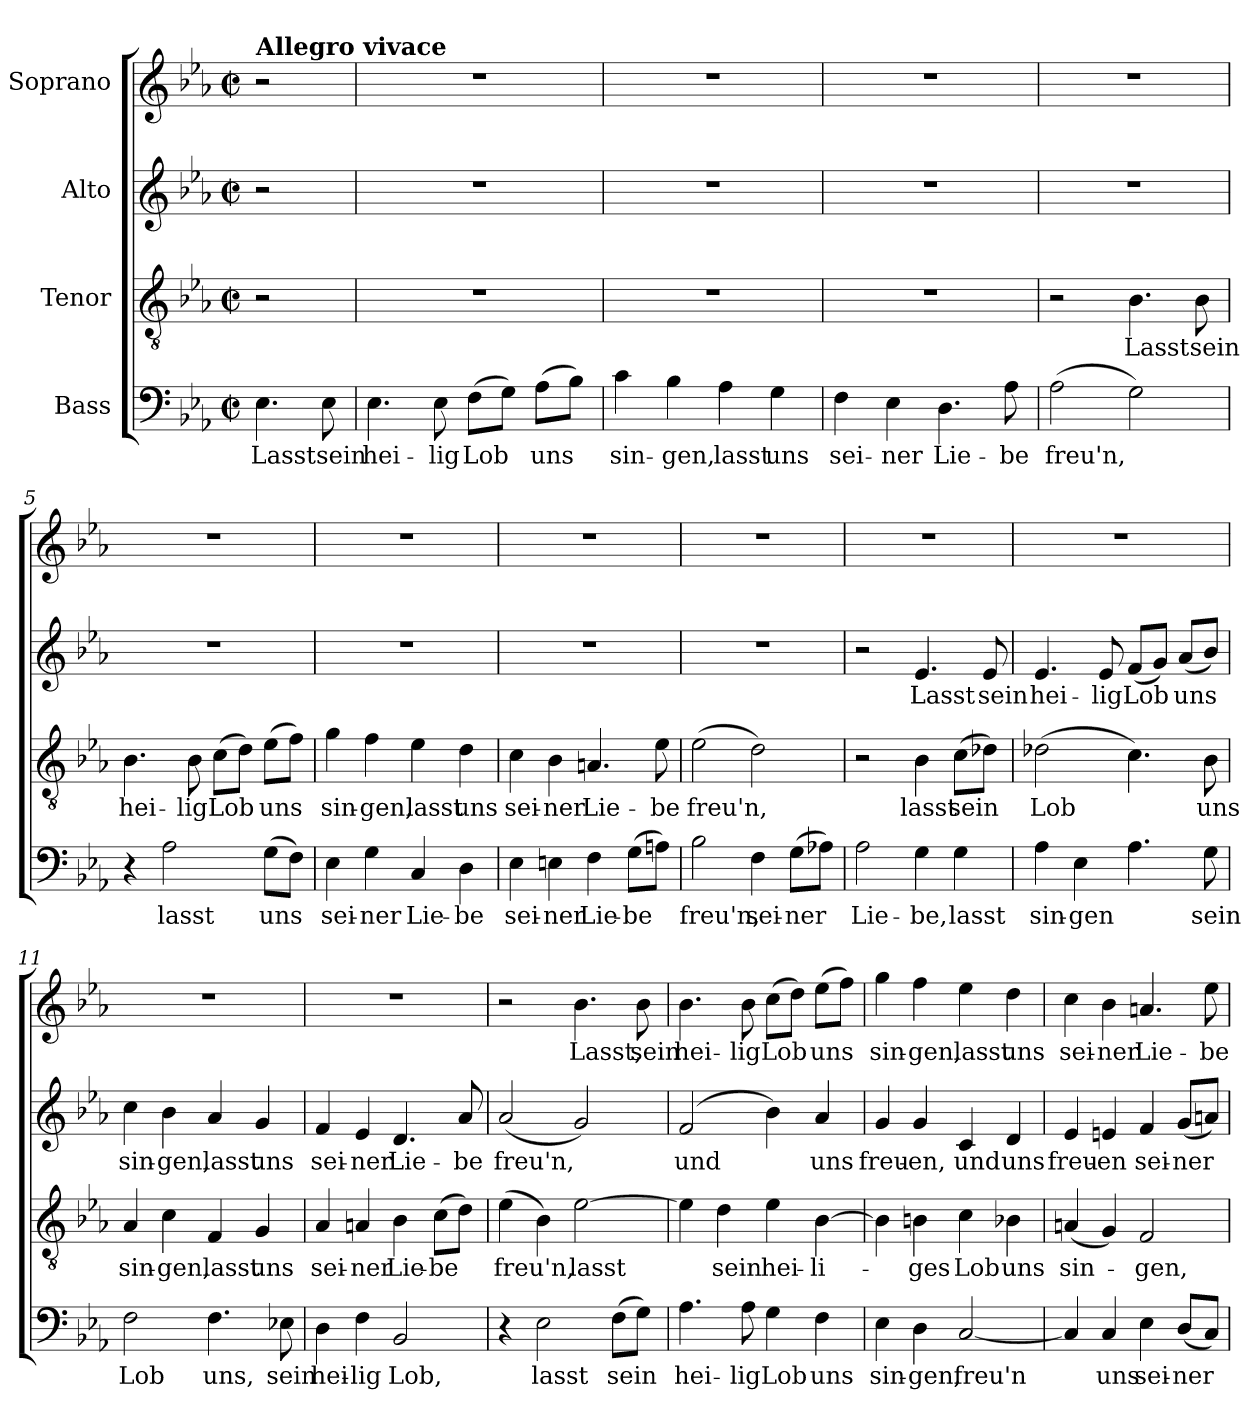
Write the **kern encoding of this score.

**kern	**text	**kern	**text	**kern	**text	**kern	**text
*part4	*part4	*part3	*part3	*part2	*part2	*part1	*part1
*staff4	*staff4	*staff3	*staff3	*staff2	*staff2	*staff1	*staff1
*I"Bass	*	*I"Tenor	*	*I"Alto	*	*I"Soprano	*
*clefF4	*	*clefGv2	*	*clefG2	*	*clefG2	*
*k[b-e-a-]	*	*k[b-e-a-]	*	*k[b-e-a-]	*	*k[b-e-a-]	*
*E-:	*	*E-:	*	*E-:	*	*E-:	*
*M2/2	*	*M2/2	*	*M2/2	*	*M2/2	*
*met(c|)	*	*met(c|)	*	*met(c|)	*	*met(c|)	*
=	=	=	=	=	=	=	=
!	!	!	!	!	!	!LO:TX:a:B:t=Allegro vivace	!
!	!LO:LY:b	!	!	!	!	!	!
4.E-\	Lasst	2r	.	2r	.	2r	.
!	!LO:LY:b	!	!	!	!	!	!
8E-\	sein	.	.	.	.	.	.
=1	=1	=1	=1	=1	=1	=1	=1
!	!LO:LY:b	!	!	!	!	!	!
4.E-\	hei-	1r	.	1r	.	1r	.
!	!LO:LY:b	!	!	!	!	!	!
8E-\	-lig	.	.	.	.	.	.
!	!LO:LY:b	!	!	!	!	!	!
(>8F\L	Lob	.	.	.	.	.	.
8G\J)	.	.	.	.	.	.	.
!	!LO:LY:b	!	!	!	!	!	!
(>8A-\L	uns	.	.	.	.	.	.
8B-\J)	.	.	.	.	.	.	.
=2	=2	=2	=2	=2	=2	=2	=2
!	!LO:LY:b	!	!	!	!	!	!
4c\	sin-	1r	.	1r	.	1r	.
!	!LO:LY:b	!	!	!	!	!	!
4B-\	-gen,	.	.	.	.	.	.
!	!LO:LY:b	!	!	!	!	!	!
4A-\	lasst	.	.	.	.	.	.
!	!LO:LY:b	!	!	!	!	!	!
4G\	uns	.	.	.	.	.	.
=3	=3	=3	=3	=3	=3	=3	=3
!	!LO:LY:b	!	!	!	!	!	!
4F\	sei-	1r	.	1r	.	1r	.
!	!LO:LY:b	!	!	!	!	!	!
4E-\	-ner	.	.	.	.	.	.
!	!LO:LY:b	!	!	!	!	!	!
4.D\	Lie-	.	.	.	.	.	.
!	!LO:LY:b	!	!	!	!	!	!
8A-\	-be	.	.	.	.	.	.
!!LO:LB:g=z
=4	=4	=4	=4	=4	=4	=4	=4
!	!LO:LY:b	!	!	!	!	!	!
(>2A-\	freu'n,	2r	.	1r	.	1r	.
!	!	!	!LO:LY:b	!	!	!	!
2G\)	.	4.B-\	Lasst	.	.	.	.
!	!	!	!LO:LY:b	!	!	!	!
.	.	8B-\	sein	.	.	.	.
=5	=5	=5	=5	=5	=5	=5	=5
!	!	!	!LO:LY:b	!	!	!	!
4r	.	4.B-\	hei-	1r	.	1r	.
!	!LO:LY:b	!	!	!	!	!	!
2A-\	lasst	.	.	.	.	.	.
!	!	!	!LO:LY:b	!	!	!	!
.	.	8B-\	-lig	.	.	.	.
!	!	!	!LO:LY:b	!	!	!	!
.	.	(>8c\L	Lob	.	.	.	.
.	.	8d\J)	.	.	.	.	.
!	!LO:LY:b	!	!LO:LY:b	!	!	!	!
(>8G\L	uns	(>8e-\L	uns	.	.	.	.
8F\J)	.	8f\J)	.	.	.	.	.
=6	=6	=6	=6	=6	=6	=6	=6
!	!LO:LY:b	!	!LO:LY:b	!	!	!	!
4E-\	sei-	4g\	sin-	1r	.	1r	.
!	!LO:LY:b	!	!LO:LY:b	!	!	!	!
4G\	-ner	4f\	-gen,	.	.	.	.
!	!LO:LY:b	!	!LO:LY:b	!	!	!	!
4C/	Lie-	4e-\	lasst	.	.	.	.
!	!LO:LY:b	!	!LO:LY:b	!	!	!	!
4D\	-be	4d\	uns	.	.	.	.
=7	=7	=7	=7	=7	=7	=7	=7
!	!LO:LY:b	!	!LO:LY:b	!	!	!	!
4E-\	sei-	4c\	sei-	1r	.	1r	.
!	!LO:LY:b	!	!LO:LY:b	!	!	!	!
4En\	-ner	4B-\	-ner	.	.	.	.
!	!LO:LY:b	!	!LO:LY:b	!	!	!	!
4F\	Lie-	4.An/	Lie-	.	.	.	.
!	!LO:LY:b	!	!	!	!	!	!
(>8G\L	-be	.	.	.	.	.	.
!	!	!	!LO:LY:b	!	!	!	!
8An\J)	.	8e-\	-be	.	.	.	.
!!LO:PB:g=z
=8	=8	=8	=8	=8	=8	=8	=8
!	!LO:LY:b	!	!LO:LY:b	!	!	!	!
2B-\	freu'n,	(>2e-\	freu'n,	1r	.	1r	.
!	!LO:LY:b	!	!	!	!	!	!
4F\	sei-	2d\)	.	.	.	.	.
!	!LO:LY:b	!	!	!	!	!	!
(>8G\L	-ner	.	.	.	.	.	.
8A-X\J)	.	.	.	.	.	.	.
=9	=9	=9	=9	=9	=9	=9	=9
!	!LO:LY:b	!	!	!	!	!	!
2A-\	Lie-	2r	.	2r	.	1r	.
!	!LO:LY:b	!	!LO:LY:b	!	!LO:LY:b	!	!
4G\	-be,	4B-\	lasst	4.e-/	Lasst	.	.
!	!LO:LY:b	!	!LO:LY:b	!	!	!	!
4G\	lasst	(>8c\L	sein	.	.	.	.
!	!	!	!	!	!LO:LY:b	!	!
.	.	8d-X\J)	.	8e-/	sein	.	.
=10	=10	=10	=10	=10	=10	=10	=10
!	!LO:LY:b	!	!LO:LY:b	!	!LO:LY:b	!	!
4A-\	sin-	(>2d-X\	Lob	4.e-/	hei-	1r	.
!	!LO:LY:b	!	!	!	!	!	!
4E-\	-gen	.	.	.	.	.	.
!	!	!	!	!	!LO:LY:b	!	!
.	.	.	.	8e-/	-lig	.	.
!	!	!	!	!	!LO:LY:b	!	!
4.A-\	.	4.c\)	.	(<8f/L	Lob	.	.
.	.	.	.	8g/J)	.	.	.
!	!	!	!	!	!LO:LY:b	!	!
.	.	.	.	(<8a-/L	uns	.	.
!	!LO:LY:b	!	!LO:LY:b	!	!	!	!
8G\	sein	8B-\	uns	8b-/J)	.	.	.
=11	=11	=11	=11	=11	=11	=11	=11
!	!LO:LY:b	!	!LO:LY:b	!	!LO:LY:b	!	!
2F\	Lob	4A-/	sin-	4cc\	sin-	1r	.
!	!	!	!LO:LY:b	!	!LO:LY:b	!	!
.	.	4c\	-gen,	4b-\	-gen,	.	.
!	!LO:LY:b	!	!LO:LY:b	!	!LO:LY:b	!	!
4.F\	uns,	4F/	lasst	4a-/	lasst	.	.
!	!	!	!LO:LY:b	!	!LO:LY:b	!	!
.	.	4G/	uns	4g/	uns	.	.
!	!LO:LY:b	!	!	!	!	!	!
8E-X\	sein	.	.	.	.	.	.
!!LO:LB:g=z
=12	=12	=12	=12	=12	=12	=12	=12
!	!LO:LY:b	!	!LO:LY:b	!	!LO:LY:b	!	!
4D\	hei-	4A-/	sei-	4f/	sei-	1r	.
!	!LO:LY:b	!	!LO:LY:b	!	!LO:LY:b	!	!
4F\	-lig	4An/	-ner	4e-/	-ner	.	.
!	!LO:LY:b	!	!LO:LY:b	!	!LO:LY:b	!	!
2BB-/	Lob,	4B-\	Lie-	4.d/	Lie-	.	.
!	!	!	!LO:LY:b	!	!	!	!
.	.	(>8c\L	-be	.	.	.	.
!	!	!	!	!	!LO:LY:b	!	!
.	.	8d\J)	.	8a-/	-be	.	.
=13	=13	=13	=13	=13	=13	=13	=13
!	!	!	!LO:LY:b	!	!LO:LY:b	!	!
4r	.	(>4e-\	freu'n,	(<2a-/	freu'n,	2r	.
!	!LO:LY:b	!	!	!	!	!	!
2E-\	lasst	4B-\)	.	.	.	.	.
!	!	!	!LO:LY:b	!	!	!	!LO:LY:b
.	.	[2e-\	lasst	2g/)	.	4.b-\	Lasst,
!	!LO:LY:b	!	!	!	!	!	!
(>8F\L	sein	.	.	.	.	.	.
!	!	!	!	!	!	!	!LO:LY:b
8G\J)	.	.	.	.	.	8b-\	sein
=14	=14	=14	=14	=14	=14	=14	=14
!	!LO:LY:b	!	!	!	!LO:LY:b	!	!LO:LY:b
4.A-\	hei-	4e-\]	.	(2f/	und	4.b-\	hei-
!	!	!	!LO:LY:b	!	!	!	!
.	.	4d\	sein	.	.	.	.
!	!LO:LY:b	!	!	!	!	!	!LO:LY:b
8A-\	-lig	.	.	.	.	8b-\	-lig
!	!LO:LY:b	!	!LO:LY:b	!	!	!	!LO:LY:b
4G\	Lob	4e-\	hei-	4b-\)	.	(>8cc\L	Lob
.	.	.	.	.	.	8dd\J)	.
!	!LO:LY:b	!	!LO:LY:b	!	!LO:LY:b	!	!LO:LY:b
4F\	uns	[4B-\	-li-	4a-/	uns	(>8ee-\L	uns
.	.	.	.	.	.	8ff\J)	.
=15	=15	=15	=15	=15	=15	=15	=15
!	!LO:LY:b	!	!	!	!LO:LY:b	!	!LO:LY:b
4E-\	sin-	4B-\]	.	4g/	freu-	4gg\	sin-
!	!LO:LY:b	!	!LO:LY:b	!	!LO:LY:b	!	!LO:LY:b
4D\	-gen,	4Bn\	-ges	4g/	-en,	4ff\	-gen,
!	!LO:LY:b	!	!LO:LY:b	!	!LO:LY:b	!	!LO:LY:b
[2C/	freu'n	4c\	Lob	4c/	und	4ee-\	lasst
!	!	!	!LO:LY:b	!	!LO:LY:b	!	!LO:LY:b
.	.	4B-X\	uns	4d/	uns	4dd\	uns
!!LO:LB:g=z
=16	=16	=16	=16	=16	=16	=16	=16
!	!	!	!LO:LY:b	!	!LO:LY:b	!	!LO:LY:b
4C/]	.	(<4An/	sin-	4e-/	freu-	4cc\	sei-
!	!LO:LY:b	!	!	!	!LO:LY:b	!	!LO:LY:b
4C/	uns	4G/)	.	4en/	-en	4b-\	-ner
!	!LO:LY:b	!	!LO:LY:b	!	!LO:LY:b	!	!LO:LY:b
4E-\	sei-	2F/	-gen,	4f/	sei-	4.an/	Lie-
!	!LO:LY:b	!	!	!	!LO:LY:b	!	!
(<8D/L	-ner	.	.	(<8g/L	-ner	.	.
!	!	!	!	!	!	!	!LO:LY:b
8C/J)	.	.	.	8an/J)	.	8ee-\	-be
=	=	=	=	=	=	=	=
*-	*-	*-	*-	*-	*-	*-	*-
